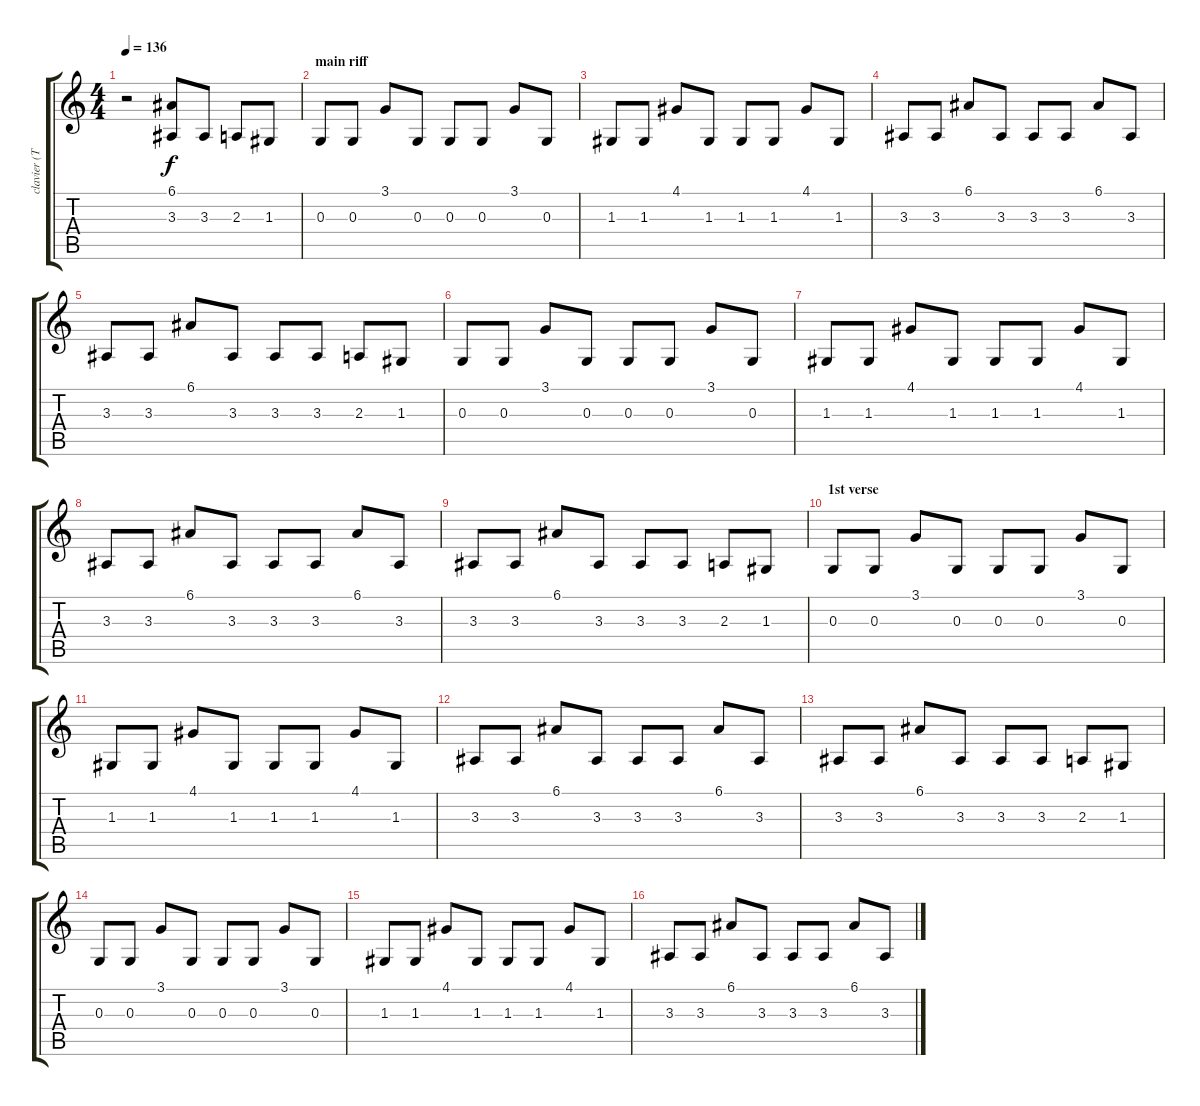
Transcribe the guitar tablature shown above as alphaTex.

\track ("clavier (T.VanLeeuwen)" "clavier (T") {instrument honkytonkpiano}
\staff {score tabs}
\tuning (E4 B3 G3 D3 A2 E2) {hide}
\ts (4 4)
\tempo 136
\clef g2
\ks c
r.2{dy f} (6.1 3.3).8 3.3.8 2.3.8 1.3.8 |
\section ("" "main riff")
0.3.8 0.3.8 3.1.8 0.3.8 0.3.8 0.3.8 3.1.8 0.3.8 |
1.3.8 1.3.8 4.1.8 1.3.8 1.3.8 1.3.8 4.1.8 1.3.8 |
3.3.8 3.3.8 6.1.8 3.3.8 3.3.8 3.3.8 6.1.8 3.3.8 |
3.3.8 3.3.8 6.1.8 3.3.8 3.3.8 3.3.8 2.3.8 1.3.8 |
0.3.8 0.3.8 3.1.8 0.3.8 0.3.8 0.3.8 3.1.8 0.3.8 |
1.3.8 1.3.8 4.1.8 1.3.8 1.3.8 1.3.8 4.1.8 1.3.8 |
3.3.8 3.3.8 6.1.8 3.3.8 3.3.8 3.3.8 6.1.8 3.3.8 |
3.3.8 3.3.8 6.1.8 3.3.8 3.3.8 3.3.8 2.3.8 1.3.8 |
\section ("" "1st verse")
0.3.8 0.3.8 3.1.8 0.3.8 0.3.8 0.3.8 3.1.8 0.3.8 |
1.3.8 1.3.8 4.1.8 1.3.8 1.3.8 1.3.8 4.1.8 1.3.8 |
3.3.8 3.3.8 6.1.8 3.3.8 3.3.8 3.3.8 6.1.8 3.3.8 |
3.3.8 3.3.8 6.1.8 3.3.8 3.3.8 3.3.8 2.3.8 1.3.8 |
0.3.8 0.3.8 3.1.8 0.3.8 0.3.8 0.3.8 3.1.8 0.3.8 |
1.3.8 1.3.8 4.1.8 1.3.8 1.3.8 1.3.8 4.1.8 1.3.8 |
3.3.8 3.3.8 6.1.8 3.3.8 3.3.8 3.3.8 6.1.8 3.3.8
